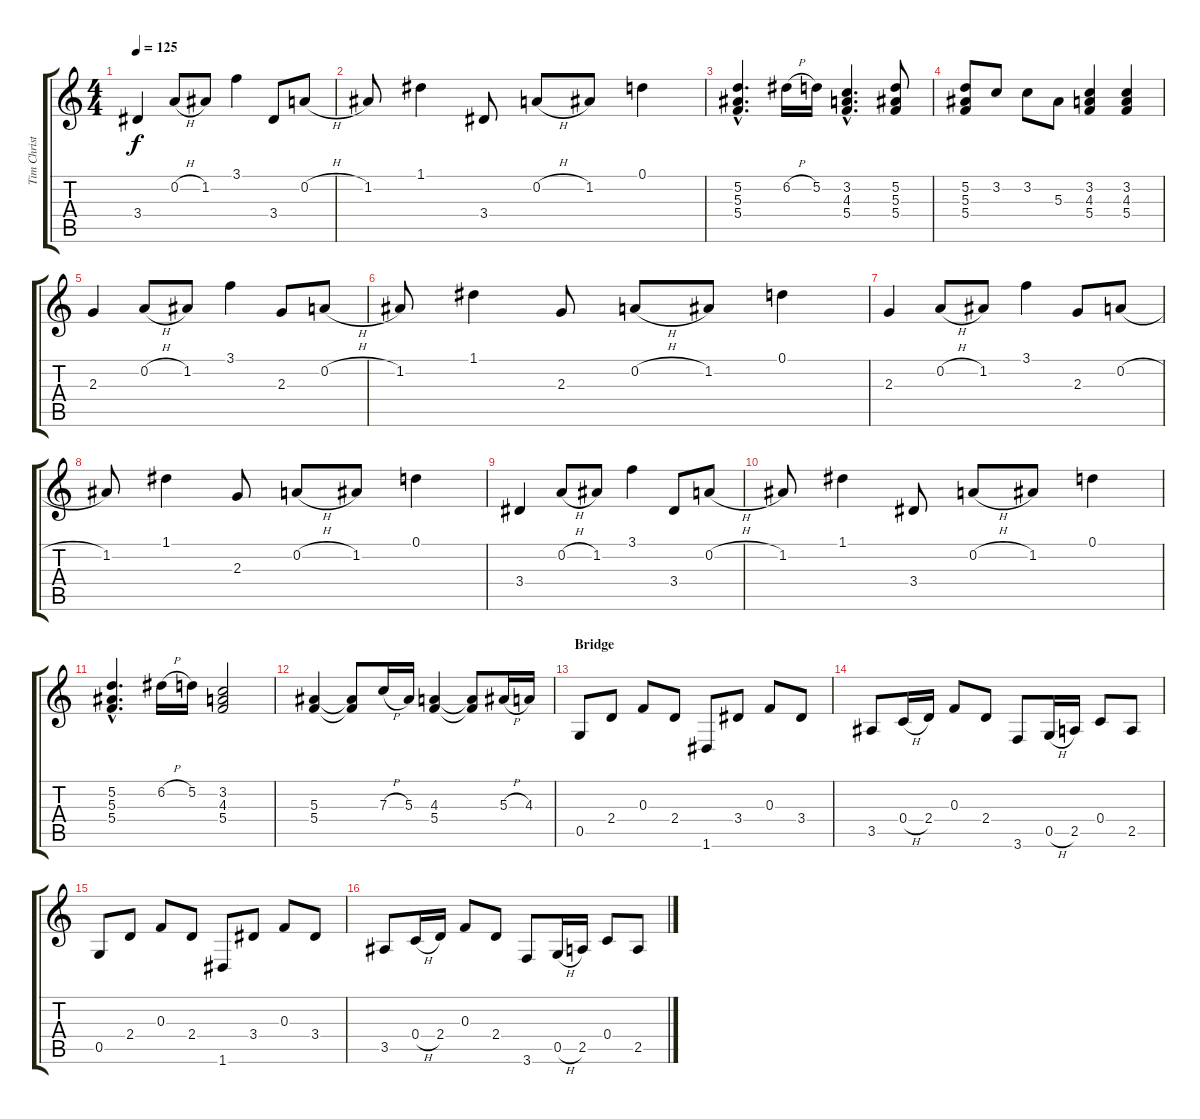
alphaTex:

\track ("Tim Christensen - Guitar I" "Tim Christ") {instrument electricguitarjazz}
\staff {score tabs}
\tuning (D4 A3 F3 C3 G2 D2) {hide}
\ts (4 4)
\tempo 125
\clef g2
\ks c
3.4.4{dy f} 0.2{h}.8 1.2.8 3.1.4 3.4.8 0.2{h}.8 |
1.2.8 1.1.4 3.4.8 0.2{h}.8 1.2.8 0.1.4 |
(5.2{hac} 5.3{hac} 5.4{hac}).4{d} 6.2{h}.16 5.2.16 (3.2{hac} 4.3{hac} 5.4{hac}).4{d} (5.2 5.3 5.4).8 |
(5.2 5.3 5.4).8 3.2.8 3.2.8 5.3.8 (3.2 4.3 5.4).4 (3.2 4.3 5.4).4 |
2.3.4 0.2{h}.8 1.2.8 3.1.4 2.3.8 0.2{h}.8 |
1.2.8 1.1.4 2.3.8 0.2{h}.8 1.2.8 0.1.4 |
2.3.4 0.2{h}.8 1.2.8 3.1.4 2.3.8 0.2{h}.8 |
1.2.8 1.1.4 2.3.8 0.2{h}.8 1.2.8 0.1.4 |
3.4.4 0.2{h}.8 1.2.8 3.1.4 3.4.8 0.2{h}.8 |
1.2.8 1.1.4 3.4.8 0.2{h}.8 1.2.8 0.1.4 |
(5.2{hac} 5.3{hac} 5.4{hac}).4{d} 6.2{h}.16 5.2.16 (3.2 4.3 5.4).2 |
(5.3 5.4).4 (5.3{t} 5.4{t}).8 7.3{h}.16 5.3.16 (4.3 5.4).4 (4.3{t} 5.4{t}).8 5.3{h}.16 4.3.16 |
\section ("" "Bridge")
0.5.8{instrument electricguitarjazz} 2.4.8 0.3.8 2.4.8 1.6.8 3.4.8 0.3.8 3.4.8 |
3.5.8 0.4{h}.16 2.4.16 0.3.8 2.4.8 3.6.8 0.5{h}.16 2.5.16 0.4.8 2.5.8 |
0.5.8 2.4.8 0.3.8 2.4.8 1.6.8 3.4.8 0.3.8 3.4.8 |
3.5.8 0.4{h}.16 2.4.16 0.3.8 2.4.8 3.6.8 0.5{h}.16 2.5.16 0.4.8 2.5.8
